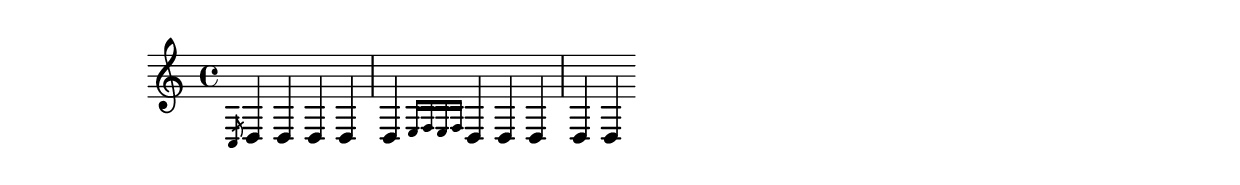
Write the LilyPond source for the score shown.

#(ly:set-option 'old-relative)
\version "1.9.8"
\header{ texidoc = "Tests MIDI output with grace notes. " }

\score { 
  \context Voice \notes\relative c {
    \context Voice=VoiceOne
	\grace {
  \property Voice.Stem \override #'stroke-style = #"grace"
   c8 
  \property Voice.Stem \revert #'stroke-style }
 d4 d d d d
	\grace {
  \property Voice.Stem \override #'stroke-style = #"grace"
   e16 f e f 
  \property Voice.Stem \revert #'stroke-style }
 d4 d d d d 
	
  }
  \paper { }  
  \midi { }
}

